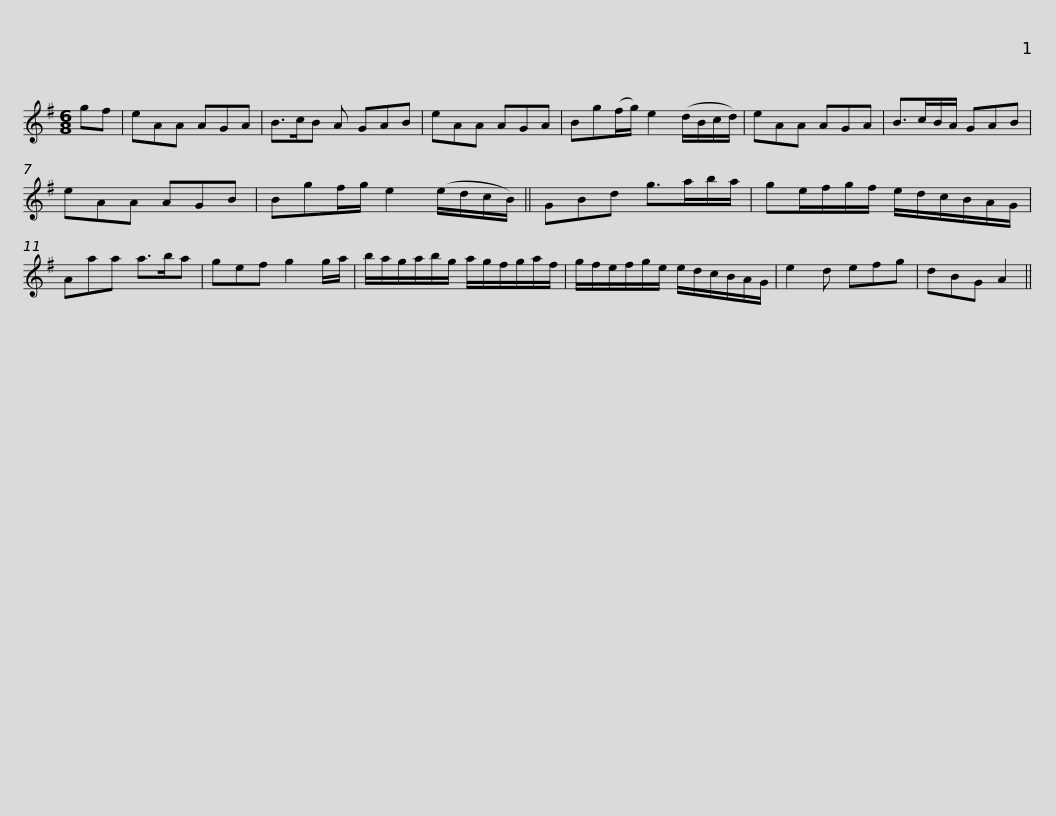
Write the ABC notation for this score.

X:1
L:1/8
M:6/8
I:linebreak $
K:G
V:1 treble
V:1
 gf | eAA AGA | B>cB A GAB | eAA AGA | Bg(f/g/) e2 (d/B/c/d/) | %5
 eAA AGA | B>cB/A/ GAB |$ eAA AGB | Bgf/g/ e2 (e/d/c/B/) || GBd g>ab/a/ | %10
 ge/f/g/f/ e/d/c/B/A/G/ | Aaa a>ba | gef g2 g/a/ |$ b/a/g/a/b/g/ a/g/f/g/a/f/ | g/f/e/f/g/e/ e/d/c/B/A/G/ | %15
 e2 d efg | dBG A2 || %17
